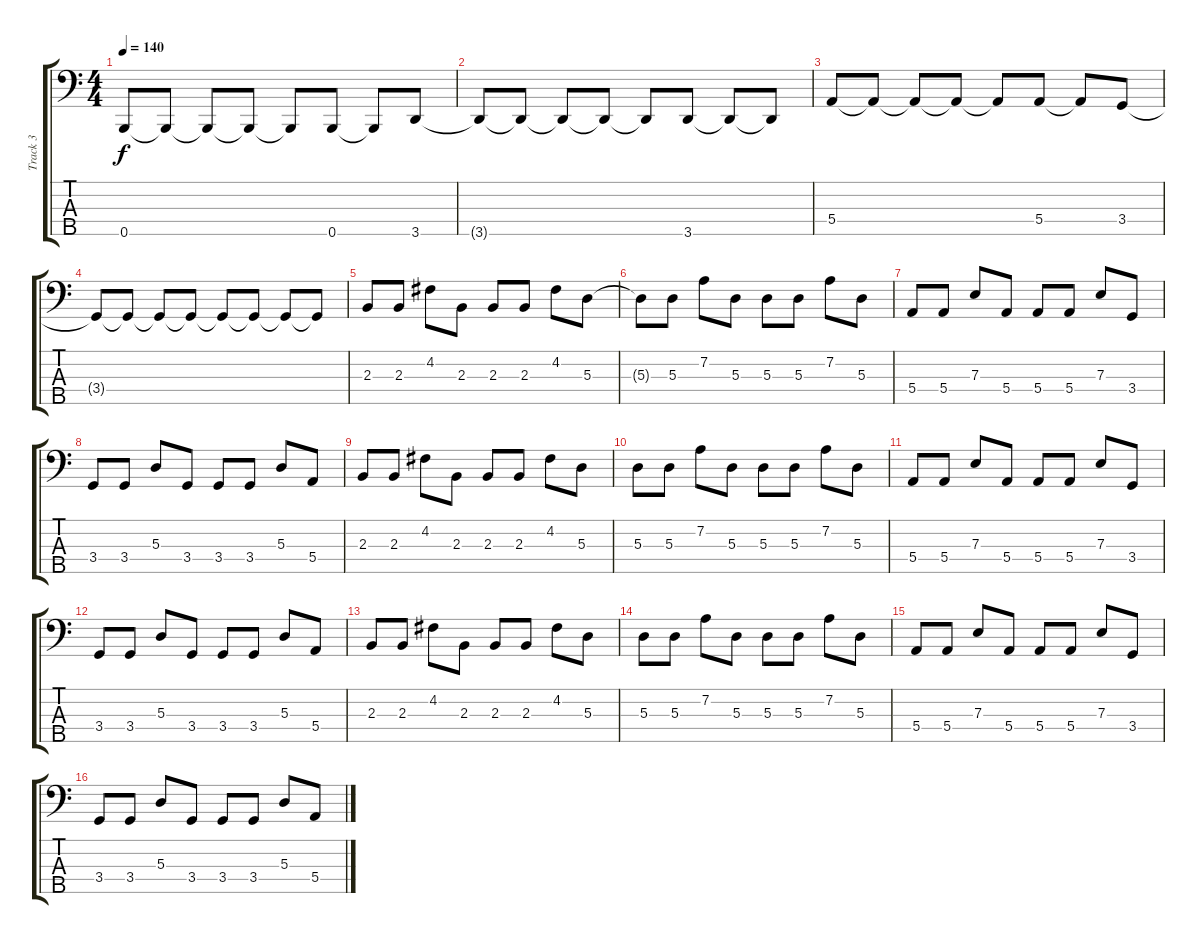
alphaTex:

\track ("Track 3" "Track 3") {instrument electricbasspick}
\staff {score tabs}
\tuning (G2 D2 A1 E1 B0) {hide}
\ts (4 4)
\tempo 140
\clef f4
\ks c
0.5.8{dy f} 0.5{t}.8 0.5{t}.8 0.5{t}.8 0.5{t}.8 0.5.8 0.5{t}.8 3.5.8 |
3.5{t}.8 3.5{t}.8 3.5{t}.8 3.5{t}.8 3.5{t}.8 3.5.8 3.5{t}.8 3.5{t}.8 |
5.4.8 5.4{t}.8 5.4{t}.8 5.4{t}.8 5.4{t}.8 5.4.8 5.4{t}.8 3.4.8 |
3.4{t}.8 3.4{t}.8 3.4{t}.8 3.4{t}.8 3.4{t}.8 3.4{t}.8 3.4{t}.8 3.4{t}.8 |
2.3.8 2.3.8 4.2.8 2.3.8 2.3.8 2.3.8 4.2.8 5.3.8 |
5.3{t}.8 5.3.8 7.2.8 5.3.8 5.3.8 5.3.8 7.2.8 5.3.8 |
5.4.8 5.4.8 7.3.8 5.4.8 5.4.8 5.4.8 7.3.8 3.4.8 |
3.4.8 3.4.8 5.3.8 3.4.8 3.4.8 3.4.8 5.3.8 5.4.8 |
2.3.8 2.3.8 4.2.8 2.3.8 2.3.8 2.3.8 4.2.8 5.3.8 |
5.3.8 5.3.8 7.2.8 5.3.8 5.3.8 5.3.8 7.2.8 5.3.8 |
5.4.8 5.4.8 7.3.8 5.4.8 5.4.8 5.4.8 7.3.8 3.4.8 |
3.4.8 3.4.8 5.3.8 3.4.8 3.4.8 3.4.8 5.3.8 5.4.8 |
2.3.8 2.3.8 4.2.8 2.3.8 2.3.8 2.3.8 4.2.8 5.3.8 |
5.3.8 5.3.8 7.2.8 5.3.8 5.3.8 5.3.8 7.2.8 5.3.8 |
5.4.8 5.4.8 7.3.8 5.4.8 5.4.8 5.4.8 7.3.8 3.4.8 |
3.4.8 3.4.8 5.3.8 3.4.8 3.4.8 3.4.8 5.3.8 5.4.8
